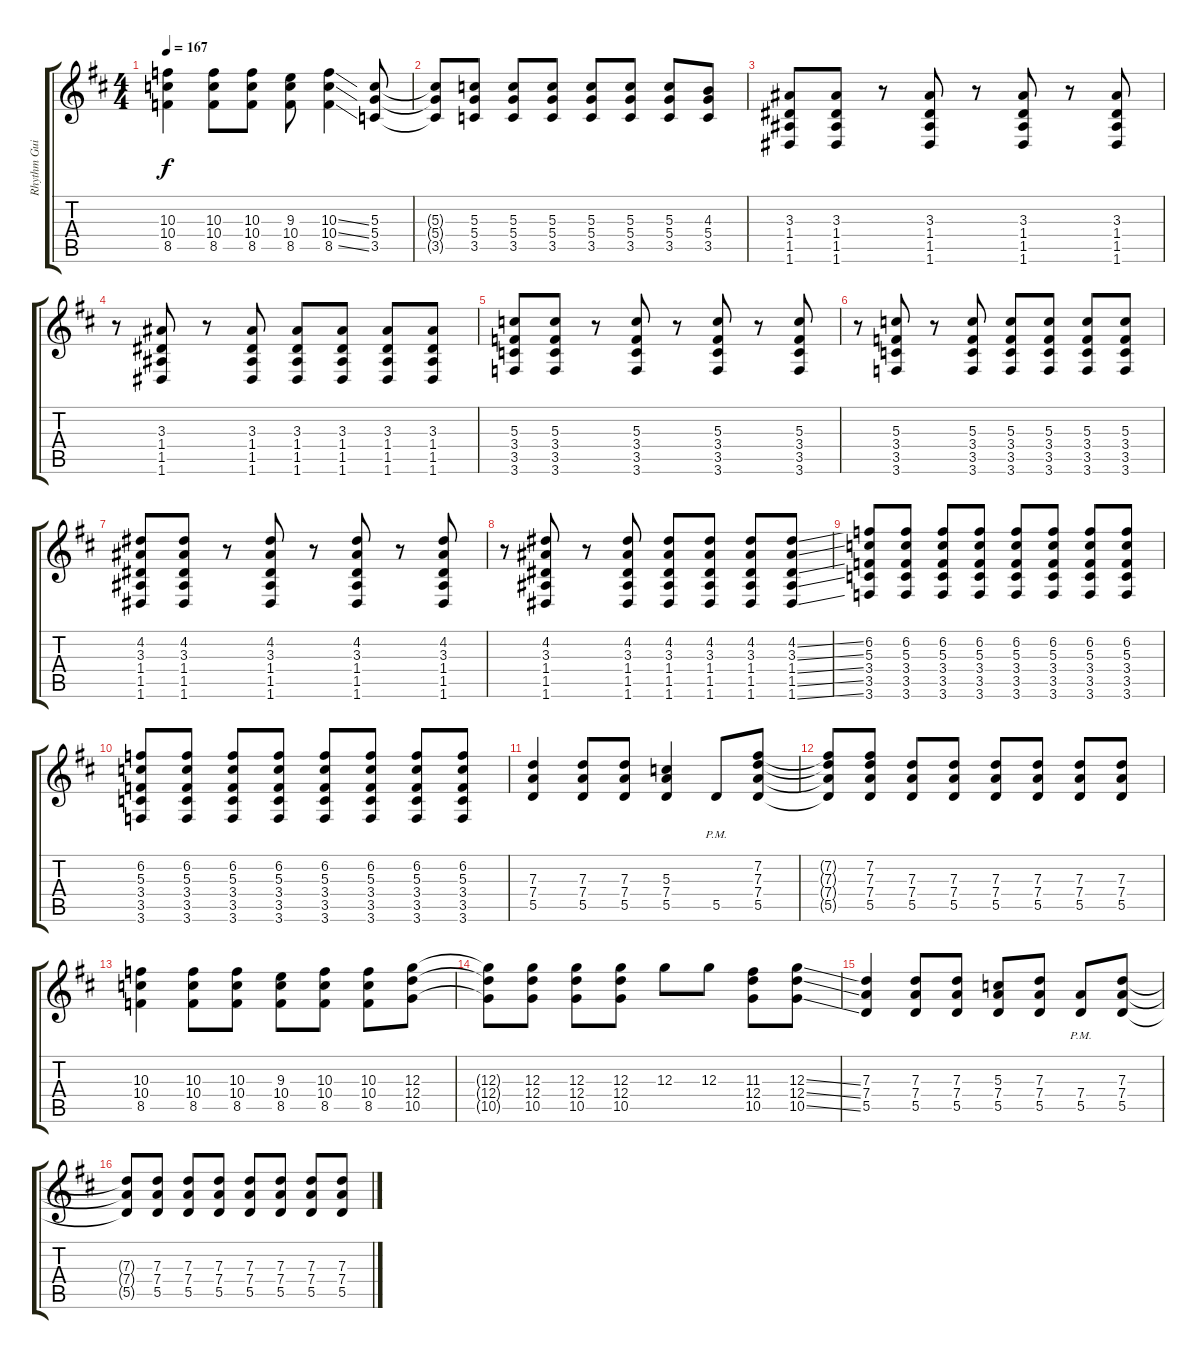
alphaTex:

\track ("Rhythm Guitar (Left)" "Rhythm Gui") {instrument overdrivenguitar}
\staff {score tabs}
\tuning (E4 B3 G3 D3 A2 D2) {hide}
\ts (4 4)
\tempo 167
\clef g2
\ks d
(10.3 10.4 8.5).4{dy f} (10.3 10.4 8.5).8 (10.3 10.4 8.5).8 (9.3 10.4 8.5).8 (10.3{ss} 10.4{ss} 8.5{ss}).4 (5.3 5.4 3.5).8 |
(5.3{t} 5.4{t} 3.5{t}).8 (5.3 5.4 3.5).8 (5.3 5.4 3.5).8 (5.3 5.4 3.5).8 (5.3 5.4 3.5).8 (5.3 5.4 3.5).8 (5.3 5.4 3.5).8 (4.3 5.4 3.5).8 |
(3.3 1.4 1.5 1.6).8 (3.3 1.4 1.5 1.6).8 r.8 (3.3 1.4 1.5 1.6).8 r.8 (3.3 1.4 1.5 1.6).8 r.8 (3.3 1.4 1.5 1.6).8 |
r.8 (3.3 1.4 1.5 1.6).8 r.8 (3.3 1.4 1.5 1.6).8 (3.3 1.4 1.5 1.6).8 (3.3 1.4 1.5 1.6).8 (3.3 1.4 1.5 1.6).8 (3.3 1.4 1.5 1.6).8 |
(5.3 3.4 3.5 3.6).8 (5.3 3.4 3.5 3.6).8 r.8 (5.3 3.4 3.5 3.6).8 r.8 (5.3 3.4 3.5 3.6).8 r.8 (5.3 3.4 3.5 3.6).8 |
r.8 (5.3 3.4 3.5 3.6).8 r.8 (5.3 3.4 3.5 3.6).8 (5.3 3.4 3.5 3.6).8 (5.3 3.4 3.5 3.6).8 (5.3 3.4 3.5 3.6).8 (5.3 3.4 3.5 3.6).8 |
(4.2 3.3 1.4 1.5 1.6).8 (4.2 3.3 1.4 1.5 1.6).8 r.8 (4.2 3.3 1.4 1.5 1.6).8 r.8 (4.2 3.3 1.4 1.5 1.6).8 r.8 (4.2 3.3 1.4 1.5 1.6).8 |
r.8 (4.2 3.3 1.4 1.5 1.6).8 r.8 (4.2 3.3 1.4 1.5 1.6).8 (4.2 3.3 1.4 1.5 1.6).8 (4.2 3.3 1.4 1.5 1.6).8 (4.2 3.3 1.4 1.5 1.6).8 (4.2{ss} 3.3{ss} 1.4{ss} 1.5{ss} 1.6{ss}).8 |
(6.2 5.3 3.4 3.5 3.6).8 (6.2 5.3 3.4 3.5 3.6).8 (6.2 5.3 3.4 3.5 3.6).8 (6.2 5.3 3.4 3.5 3.6).8 (6.2 5.3 3.4 3.5 3.6).8 (6.2 5.3 3.4 3.5 3.6).8 (6.2 5.3 3.4 3.5 3.6).8 (6.2 5.3 3.4 3.5 3.6).8 |
(6.2 5.3 3.4 3.5 3.6).8 (6.2 5.3 3.4 3.5 3.6).8 (6.2 5.3 3.4 3.5 3.6).8 (6.2 5.3 3.4 3.5 3.6).8 (6.2 5.3 3.4 3.5 3.6).8 (6.2 5.3 3.4 3.5 3.6).8 (6.2 5.3 3.4 3.5 3.6).8 (6.2 5.3 3.4 3.5 3.6).8 |
(7.3 7.4 5.5).4 (7.3 7.4 5.5).8 (7.3 7.4 5.5).8 (5.3 7.4 5.5).4 5.5{pm}.8 (7.2 7.3 7.4 5.5).8 |
(7.2{t} 7.3{t} 7.4{t} 5.5{t}).8 (7.2 7.3 7.4 5.5).8 (7.3 7.4 5.5).8 (7.3 7.4 5.5).8 (7.3 7.4 5.5).8 (7.3 7.4 5.5).8 (7.3 7.4 5.5).8 (7.3 7.4 5.5).8 |
(10.3 10.4 8.5).4 (10.3 10.4 8.5).8 (10.3 10.4 8.5).8 (9.3 10.4 8.5).8 (10.3 10.4 8.5).8 (10.3 10.4 8.5).8 (12.3 12.4 10.5).8 |
(12.3{t} 12.4{t} 10.5{t}).8 (12.3 12.4 10.5).8 (12.3 12.4 10.5).8 (12.3 12.4 10.5).8 12.3.8 12.3.8 (11.3 12.4 10.5).8 (12.3{ss} 12.4{ss} 10.5{ss}).8 |
(7.3 7.4 5.5).4 (7.3 7.4 5.5).8 (7.3 7.4 5.5).8 (5.3 7.4 5.5).8 (7.3 7.4 5.5).8 (7.4{pm} 5.5{pm}).8 (7.3 7.4 5.5).8 |
(7.3{t} 7.4{t} 5.5{t}).8 (7.3 7.4 5.5).8 (7.3 7.4 5.5).8 (7.3 7.4 5.5).8 (7.3 7.4 5.5).8 (7.3 7.4 5.5).8 (7.3 7.4 5.5).8 (7.3 7.4 5.5).8
